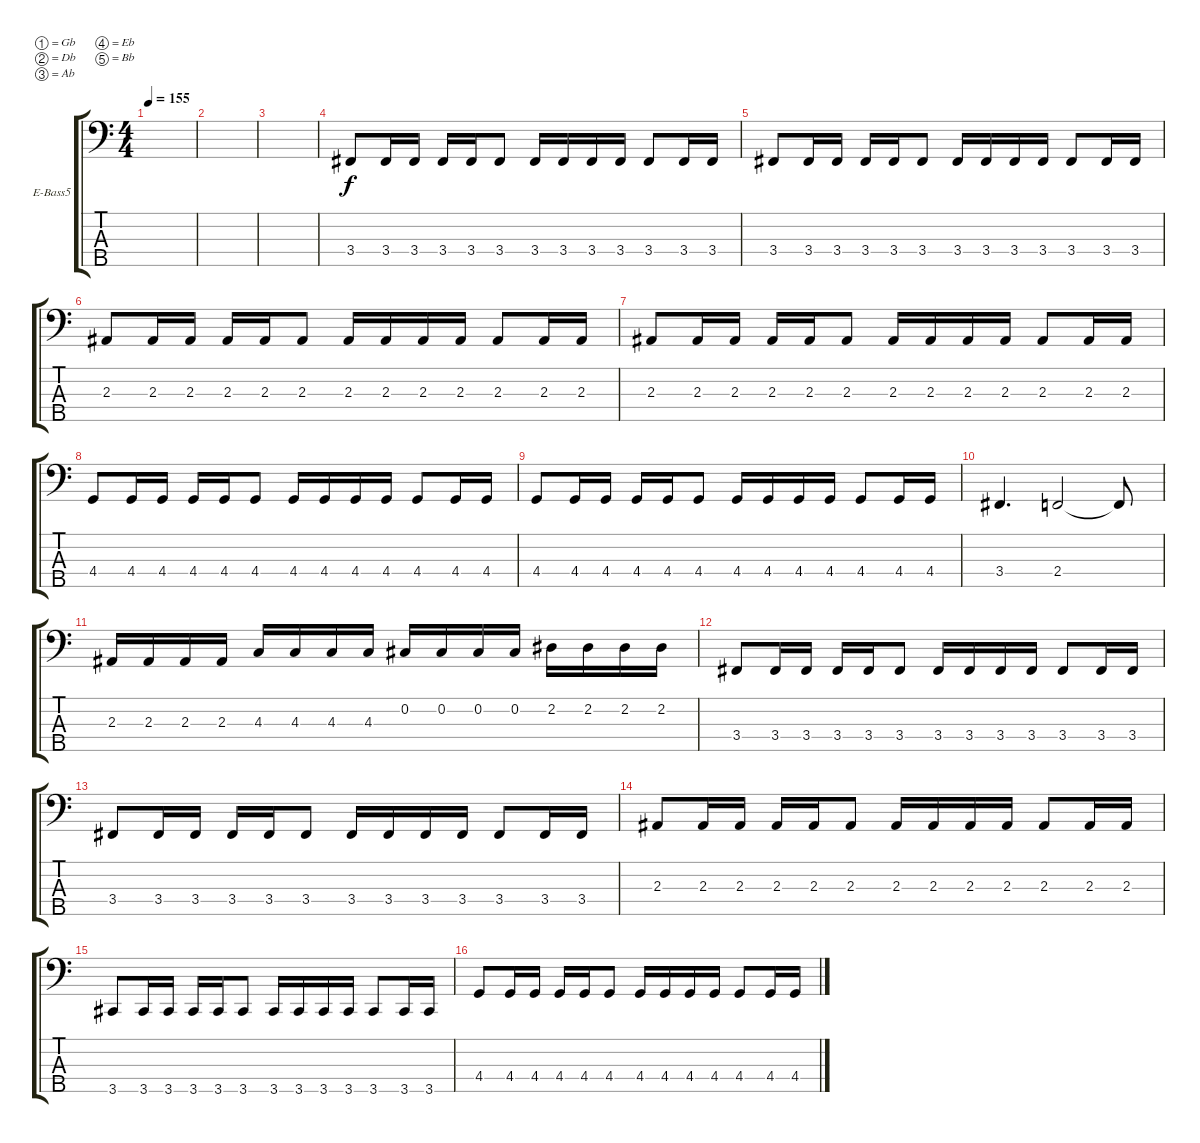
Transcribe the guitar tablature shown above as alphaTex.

\defaultSystemsLayout 4
\bracketExtendMode groupsimilarinstruments
\firstSystemTrackNameOrientation horizontal
\otherSystemsTrackNameOrientation horizontal
\track ("Electric Bass" "E-Bass5") {instrument electricbassfinger}
\staff {score tabs}
\tuning (Gb2 Db2 Ab1 Eb1 Bb0)
\ts (4 4)
\tempo 155
\clef f4
\ks c
|
|
|
3.4.8 3.4.16 3.4.16 3.4.16 3.4.16 3.4.8 3.4.16 3.4.16 3.4.16 3.4.16 3.4.8 3.4.16 3.4.16 |
3.4.8 3.4.16 3.4.16 3.4.16 3.4.16 3.4.8 3.4.16 3.4.16 3.4.16 3.4.16 3.4.8 3.4.16 3.4.16 |
2.3.8 2.3.16 2.3.16 2.3.16 2.3.16 2.3.8 2.3.16 2.3.16 2.3.16 2.3.16 2.3.8 2.3.16 2.3.16 |
2.3.8 2.3.16 2.3.16 2.3.16 2.3.16 2.3.8 2.3.16 2.3.16 2.3.16 2.3.16 2.3.8 2.3.16 2.3.16 |
4.4.8 4.4.16 4.4.16 4.4.16 4.4.16 4.4.8 4.4.16 4.4.16 4.4.16 4.4.16 4.4.8 4.4.16 4.4.16 |
4.4.8 4.4.16 4.4.16 4.4.16 4.4.16 4.4.8 4.4.16 4.4.16 4.4.16 4.4.16 4.4.8 4.4.16 4.4.16 |
3.4.4{d} 2.4.2 2.4{t}.8 |
2.3.16 2.3.16 2.3.16 2.3.16 4.3.16 4.3.16 4.3.16 4.3.16 0.2.16 0.2.16 0.2.16 0.2.16 2.2.16 2.2.16 2.2.16 2.2.16 |
3.4.8 3.4.16 3.4.16 3.4.16 3.4.16 3.4.8 3.4.16 3.4.16 3.4.16 3.4.16 3.4.8 3.4.16 3.4.16 |
3.4.8 3.4.16 3.4.16 3.4.16 3.4.16 3.4.8 3.4.16 3.4.16 3.4.16 3.4.16 3.4.8 3.4.16 3.4.16 |
2.3.8 2.3.16 2.3.16 2.3.16 2.3.16 2.3.8 2.3.16 2.3.16 2.3.16 2.3.16 2.3.8 2.3.16 2.3.16 |
3.5.8 3.5.16 3.5.16 3.5.16 3.5.16 3.5.8 3.5.16 3.5.16 3.5.16 3.5.16 3.5.8 3.5.16 3.5.16 |
4.4.8 4.4.16 4.4.16 4.4.16 4.4.16 4.4.8 4.4.16 4.4.16 4.4.16 4.4.16 4.4.8 4.4.16 4.4.16
